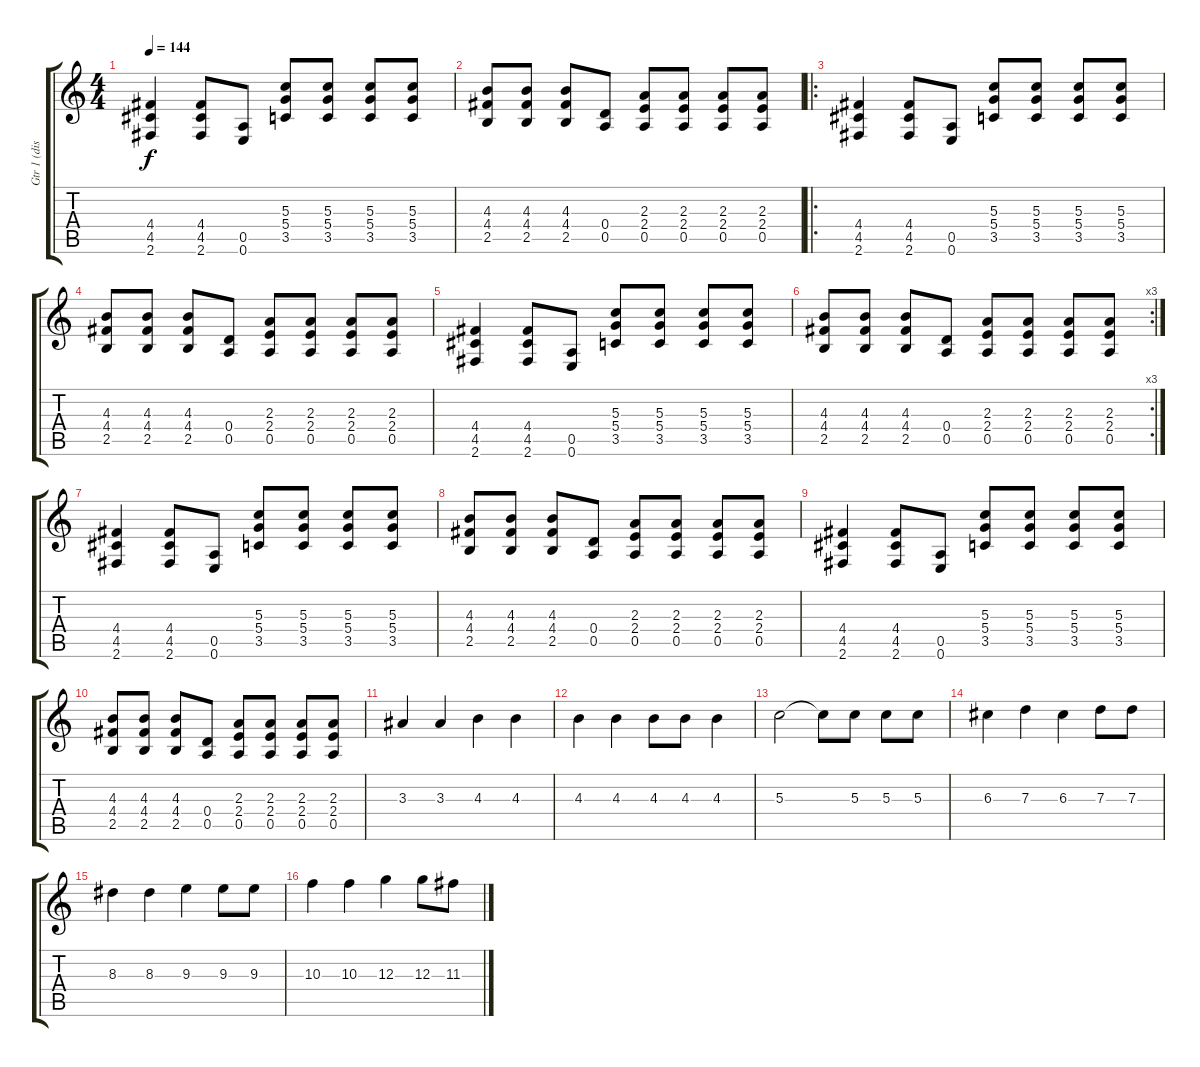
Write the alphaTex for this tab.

\track ("Gtr 1 (dist)" "Gtr 1 (dis") {instrument distortionguitar}
\staff {score tabs}
\tuning (E4 B3 G3 D3 A2 E2) {hide}
\ts (4 4)
\tempo 144
\clef g2
\ks c
(4.4 4.5 2.6).4{dy f} (4.4 4.5 2.6).8 (0.5 0.6).8 (5.3 5.4 3.5).8 (5.3 5.4 3.5).8 (5.3 5.4 3.5).8 (5.3 5.4 3.5).8 |
(4.3 4.4 2.5).8 (4.3 4.4 2.5).8 (4.3 4.4 2.5).8 (0.4 0.5).8 (2.3 2.4 0.5).8 (2.3 2.4 0.5).8 (2.3 2.4 0.5).8 (2.3 2.4 0.5).8 |
\ro
(4.4 4.5 2.6).4 (4.4 4.5 2.6).8 (0.5 0.6).8 (5.3 5.4 3.5).8 (5.3 5.4 3.5).8 (5.3 5.4 3.5).8 (5.3 5.4 3.5).8 |
(4.3 4.4 2.5).8 (4.3 4.4 2.5).8 (4.3 4.4 2.5).8 (0.4 0.5).8 (2.3 2.4 0.5).8 (2.3 2.4 0.5).8 (2.3 2.4 0.5).8 (2.3 2.4 0.5).8 |
(4.4 4.5 2.6).4 (4.4 4.5 2.6).8 (0.5 0.6).8 (5.3 5.4 3.5).8 (5.3 5.4 3.5).8 (5.3 5.4 3.5).8 (5.3 5.4 3.5).8 |
\rc 3
(4.3 4.4 2.5).8 (4.3 4.4 2.5).8 (4.3 4.4 2.5).8 (0.4 0.5).8 (2.3 2.4 0.5).8 (2.3 2.4 0.5).8 (2.3 2.4 0.5).8 (2.3 2.4 0.5).8 |
(4.4 4.5 2.6).4 (4.4 4.5 2.6).8 (0.5 0.6).8 (5.3 5.4 3.5).8 (5.3 5.4 3.5).8 (5.3 5.4 3.5).8 (5.3 5.4 3.5).8 |
(4.3 4.4 2.5).8 (4.3 4.4 2.5).8 (4.3 4.4 2.5).8 (0.4 0.5).8 (2.3 2.4 0.5).8 (2.3 2.4 0.5).8 (2.3 2.4 0.5).8 (2.3 2.4 0.5).8 |
(4.4 4.5 2.6).4 (4.4 4.5 2.6).8 (0.5 0.6).8 (5.3 5.4 3.5).8 (5.3 5.4 3.5).8 (5.3 5.4 3.5).8 (5.3 5.4 3.5).8 |
(4.3 4.4 2.5).8 (4.3 4.4 2.5).8 (4.3 4.4 2.5).8 (0.4 0.5).8 (2.3 2.4 0.5).8 (2.3 2.4 0.5).8 (2.3 2.4 0.5).8 (2.3 2.4 0.5).8 |
3.3.4 3.3.4 4.3.4 4.3.4 |
4.3.4 4.3.4 4.3.8 4.3.8 4.3.4 |
5.3.2 5.3{t}.8 5.3.8 5.3.8 5.3.8 |
6.3.4 7.3.4 6.3.4 7.3.8 7.3.8 |
8.3.4 8.3.4 9.3.4 9.3.8 9.3.8 |
10.3.4 10.3.4 12.3.4 12.3.8 11.3.8
